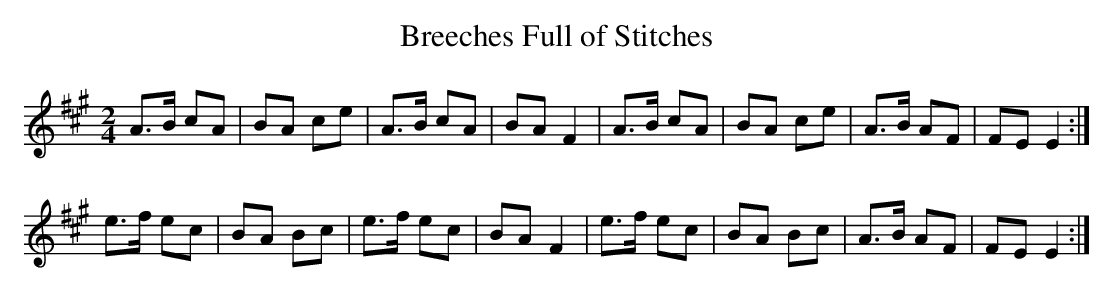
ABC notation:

X:1
T:Breeches Full of Stitches
M:2/4
L:1/8
K:Amaj
A>B cA | BA ce | A>B cA | BA F2  |\
A>B cA | BA ce | A>B AF | FE E2 :|
e>f ec | BA Bc | e>f ec | BA F2  |\
e>f ec | BA Bc | A>B AF | FE E2 :|
